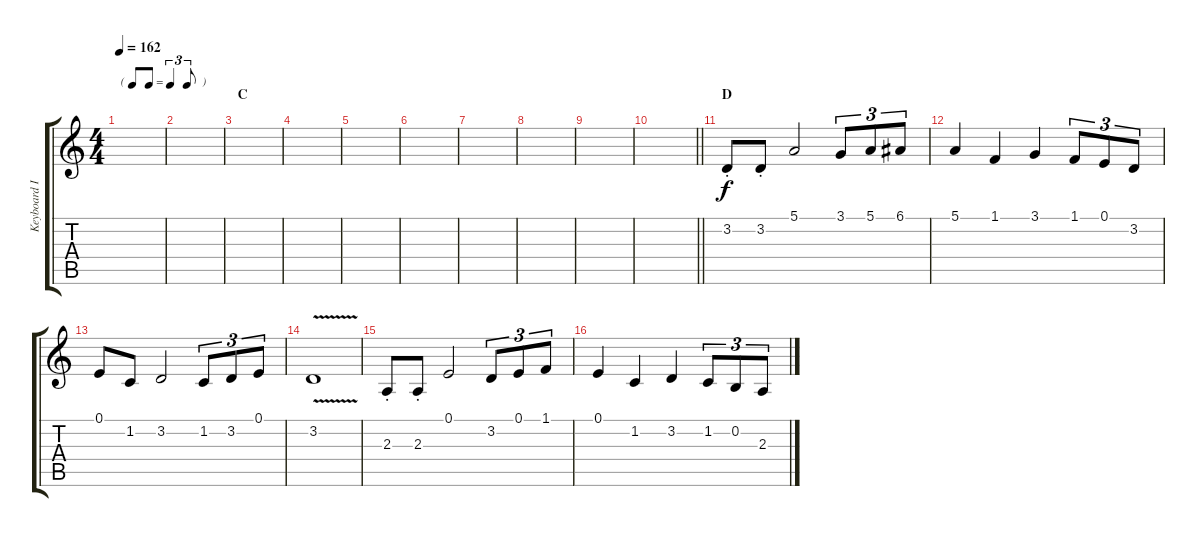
\track ("Keyboard III" "Keyboard I") {instrument lead2sawtooth}
\staff {score tabs}
\tuning (E4 B3 G3 D3 A2 E2) {hide}
\ts (4 4)
\tf triplet8th
\tempo 162
\clef g2
\ks c
|
|
\section ("" "C")
|
|
|
|
|
|
|
\barLineRight lightlight
|
\section ("" "D")
3.2{st}.8{instrument lead2sawtooth} 3.2{st}.8 5.1.2 3.1.8{tu (3 2)} 5.1.8{tu (3 2)} 6.1.8{tu (3 2)} |
5.1.4 1.1.4 3.1.4 1.1.8{tu (3 2)} 0.1.8{tu (3 2)} 3.2.8{tu (3 2)} |
0.1.8 1.2.8 3.2.2 1.2.8{tu (3 2)} 3.2.8{tu (3 2)} 0.1.8{tu (3 2)} |
3.2{v}.1 |
2.3{st}.8 2.3{st}.8 0.1.2 3.2.8{tu (3 2)} 0.1.8{tu (3 2)} 1.1.8{tu (3 2)} |
0.1.4 1.2.4 3.2.4 1.2.8{tu (3 2)} 0.2.8{tu (3 2)} 2.3.8{tu (3 2)}
